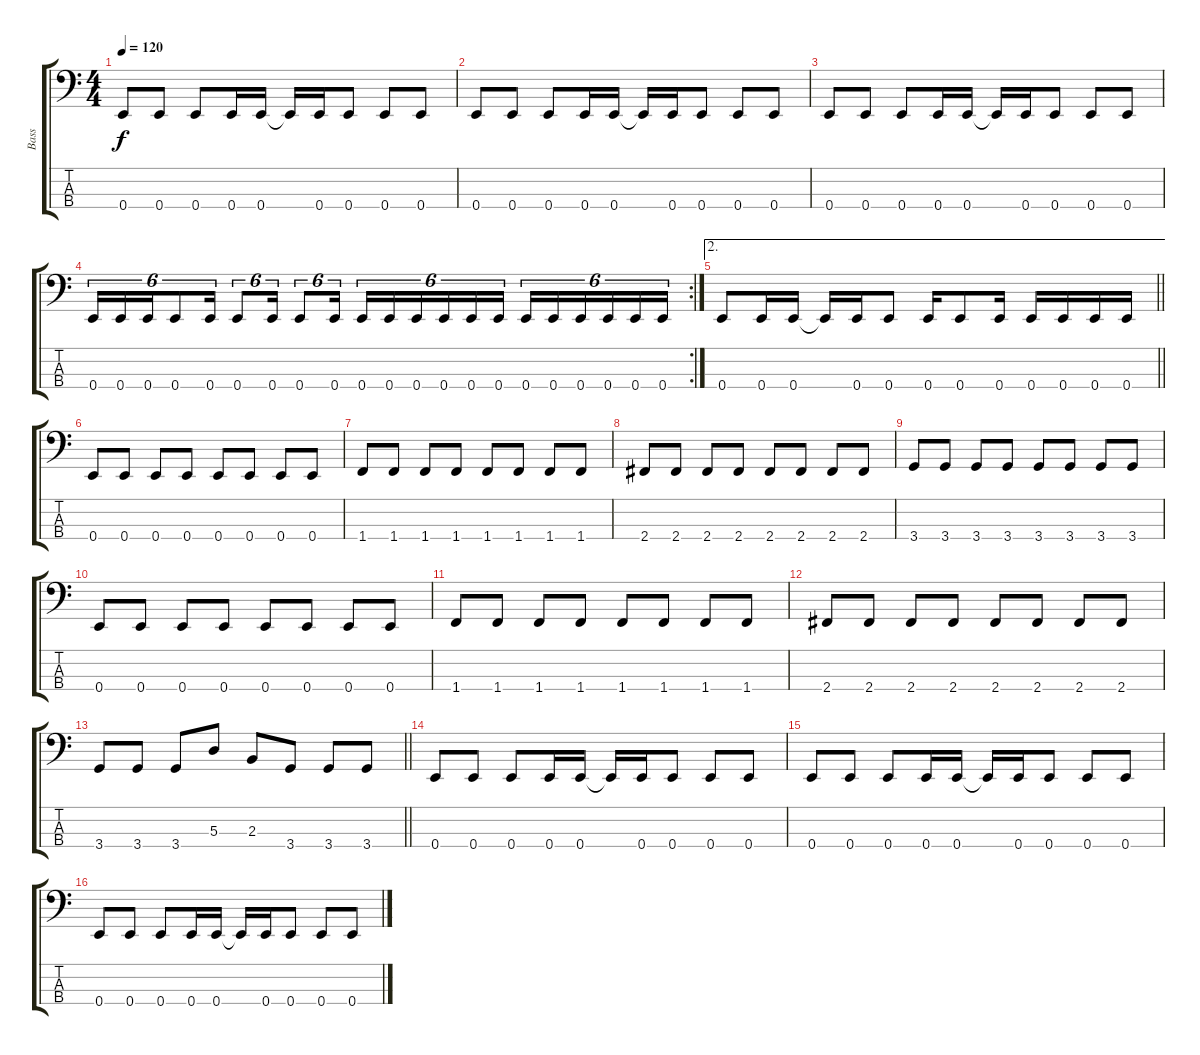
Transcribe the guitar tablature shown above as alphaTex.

\track ("Bass" "Bass") {instrument electricbasspick}
\staff {score tabs}
\tuning (G2 D2 A1 E1) {hide}
\ts (4 4)
\tempo 120
\clef f4
\ks c
0.4.8{dy f} 0.4.8 0.4.8 0.4.16 0.4.16 0.4{t}.16 0.4.16 0.4.8 0.4.8 0.4.8 |
0.4.8 0.4.8 0.4.8 0.4.16 0.4.16 0.4{t}.16 0.4.16 0.4.8 0.4.8 0.4.8 |
0.4.8 0.4.8 0.4.8 0.4.16 0.4.16 0.4{t}.16 0.4.16 0.4.8 0.4.8 0.4.8 |
\rc 2
0.4.16{tu (6 4)} 0.4.16{tu (6 4)} 0.4.16{tu (6 4)} 0.4.8{tu (6 4)} 0.4.16{tu (6 4)} 0.4.8{tu (6 4)} 0.4.16{tu (6 4)} 0.4.8{tu (6 4)} 0.4.16{tu (6 4)} 0.4.16{tu (6 4)} 0.4.16{tu (6 4)} 0.4.16{tu (6 4)} 0.4.16{tu (6 4)} 0.4.16{tu (6 4)} 0.4.16{tu (6 4)} 0.4.16{tu (6 4)} 0.4.16{tu (6 4)} 0.4.16{tu (6 4)} 0.4.16{tu (6 4)} 0.4.16{tu (6 4)} 0.4.16{tu (6 4)} |
\ae 2
\barLineRight lightlight
0.4.8 0.4.16 0.4.16 0.4{t}.16 0.4.16 0.4.8 0.4.16 0.4.8 0.4.16 0.4.16 0.4.16 0.4.16 0.4.16 |
0.4.8 0.4.8 0.4.8 0.4.8 0.4.8 0.4.8 0.4.8 0.4.8 |
1.4.8 1.4.8 1.4.8 1.4.8 1.4.8 1.4.8 1.4.8 1.4.8 |
2.4.8 2.4.8 2.4.8 2.4.8 2.4.8 2.4.8 2.4.8 2.4.8 |
3.4.8 3.4.8 3.4.8 3.4.8 3.4.8 3.4.8 3.4.8 3.4.8 |
0.4.8 0.4.8 0.4.8 0.4.8 0.4.8 0.4.8 0.4.8 0.4.8 |
1.4.8 1.4.8 1.4.8 1.4.8 1.4.8 1.4.8 1.4.8 1.4.8 |
2.4.8 2.4.8 2.4.8 2.4.8 2.4.8 2.4.8 2.4.8 2.4.8 |
\barLineRight lightlight
3.4.8 3.4.8 3.4.8 5.3.8 2.3.8 3.4.8 3.4.8 3.4.8 |
0.4.8 0.4.8 0.4.8 0.4.16 0.4.16 0.4{t}.16 0.4.16 0.4.8 0.4.8 0.4.8 |
0.4.8 0.4.8 0.4.8 0.4.16 0.4.16 0.4{t}.16 0.4.16 0.4.8 0.4.8 0.4.8 |
0.4.8 0.4.8 0.4.8 0.4.16 0.4.16 0.4{t}.16 0.4.16 0.4.8 0.4.8 0.4.8
